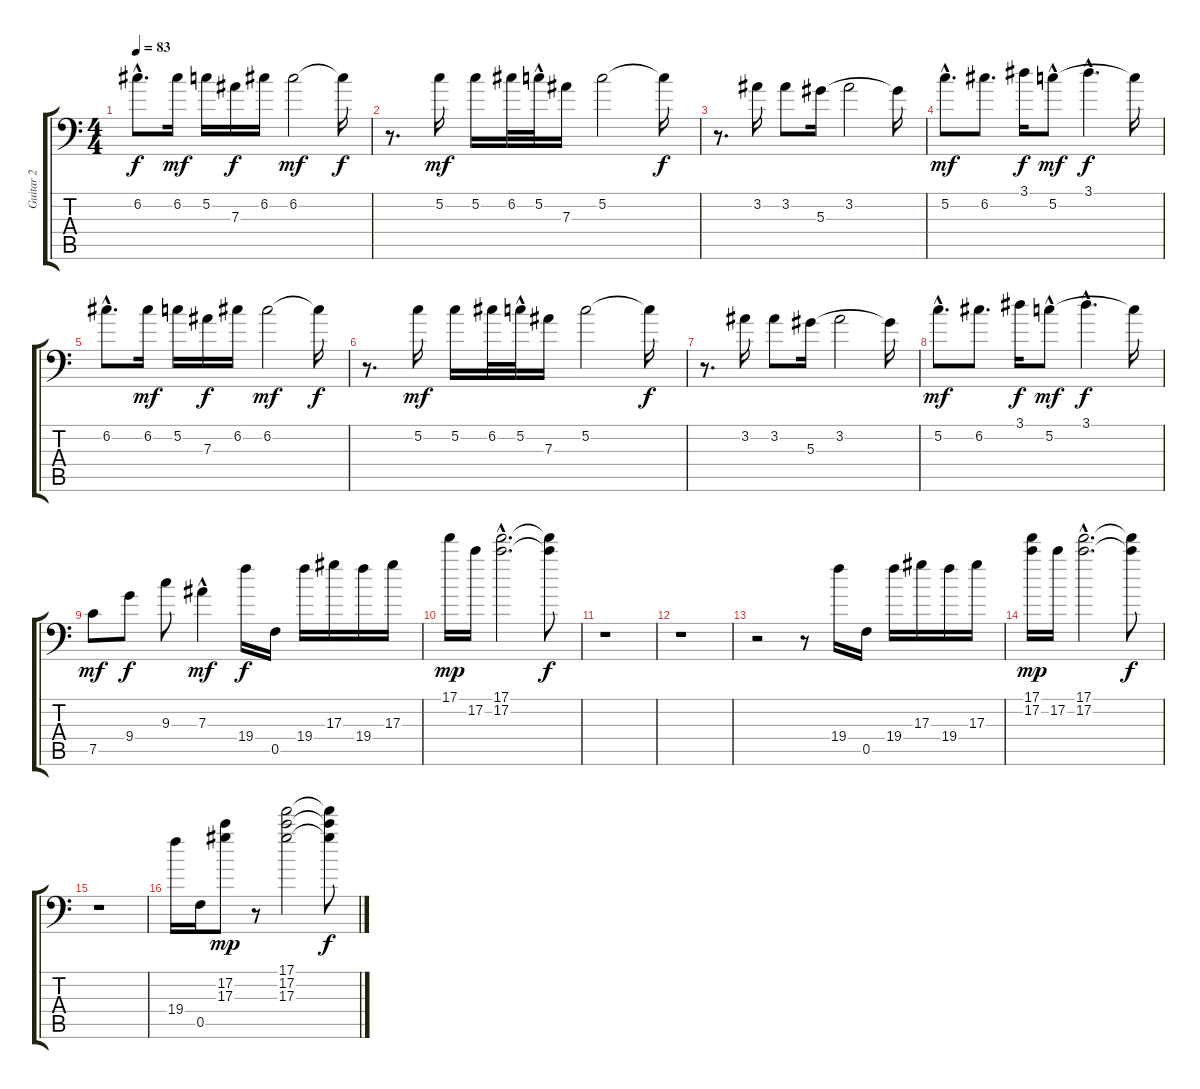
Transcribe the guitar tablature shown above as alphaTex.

\track ("Guitar 2" "Guitar 2") {instrument electricguitarjazz}
\staff {score tabs}
\tuning (C4 G3 Eb3 Bb2 F2 Bb1) {hide}
\ts (4 4)
\tempo 83
\clef f4
\ks c
6.2{hac}.8{d dy f} 6.2.16{dy mf} 5.2.16 7.3.16{dy f} 6.2.16 6.2.2{dy mf} 6.2{t}.16{dy f} |
r.8{d} 5.2.16{dy mf} 5.2.16 6.2.32 5.2{hac}.32 7.3.16 5.2.2 5.2{t}.16{dy f} |
r.8{d} 3.2.16 3.2.8 5.3.16 3.2.2 5.3{t}.16 |
5.2{hac}.8{d dy mf} 6.2.8{d} 3.1.16{dy f} 5.2{hac}.8{dy mf} 3.1{hac}.4{d dy f} 5.2{t}.16 |
6.2{hac}.8{d} 6.2.16{dy mf} 5.2.16 7.3.16{dy f} 6.2.16 6.2.2{dy mf} 6.2{t}.16{dy f} |
r.8{d} 5.2.16{dy mf} 5.2.16 6.2.32 5.2{hac}.32 7.3.16 5.2.2 5.2{t}.16{dy f} |
r.8{d} 3.2.16 3.2.8 5.3.16 3.2.2 5.3{t}.16 |
5.2{hac}.8{d dy mf} 6.2.8{d} 3.1.16{dy f} 5.2{hac}.8{dy mf} 3.1{hac}.4{d dy f} 5.2{t}.16 |
7.5.8{dy mf} 9.4.8{dy f} 9.3.8 7.3{hac}.4{dy mf} 19.4.16{dy f} 0.5.16 19.4.16 17.3.16 19.4.16 17.3.16 |
17.1.16{dy mp} 17.2.16 (17.1{hac} 17.2{hac}).2{d} (17.1{t} 17.2{t}).8{dy f} |
r.1 |
r.1 |
r.2 r.8 19.4.16 0.5.16 19.4.16 17.3.16 19.4.16 17.3.16 |
(17.1 17.2).16{dy mp} 17.2.16 (17.1{hac} 17.2{hac}).2{d} (17.1{t} 17.2{t}).8{dy f} |
r.1 |
19.4.16 0.5.16 (17.2 17.3).8{dy mp} r.8 (17.1 17.2 17.3).2 (17.1{t} 17.2{t} 17.3{t}).8{dy f}
